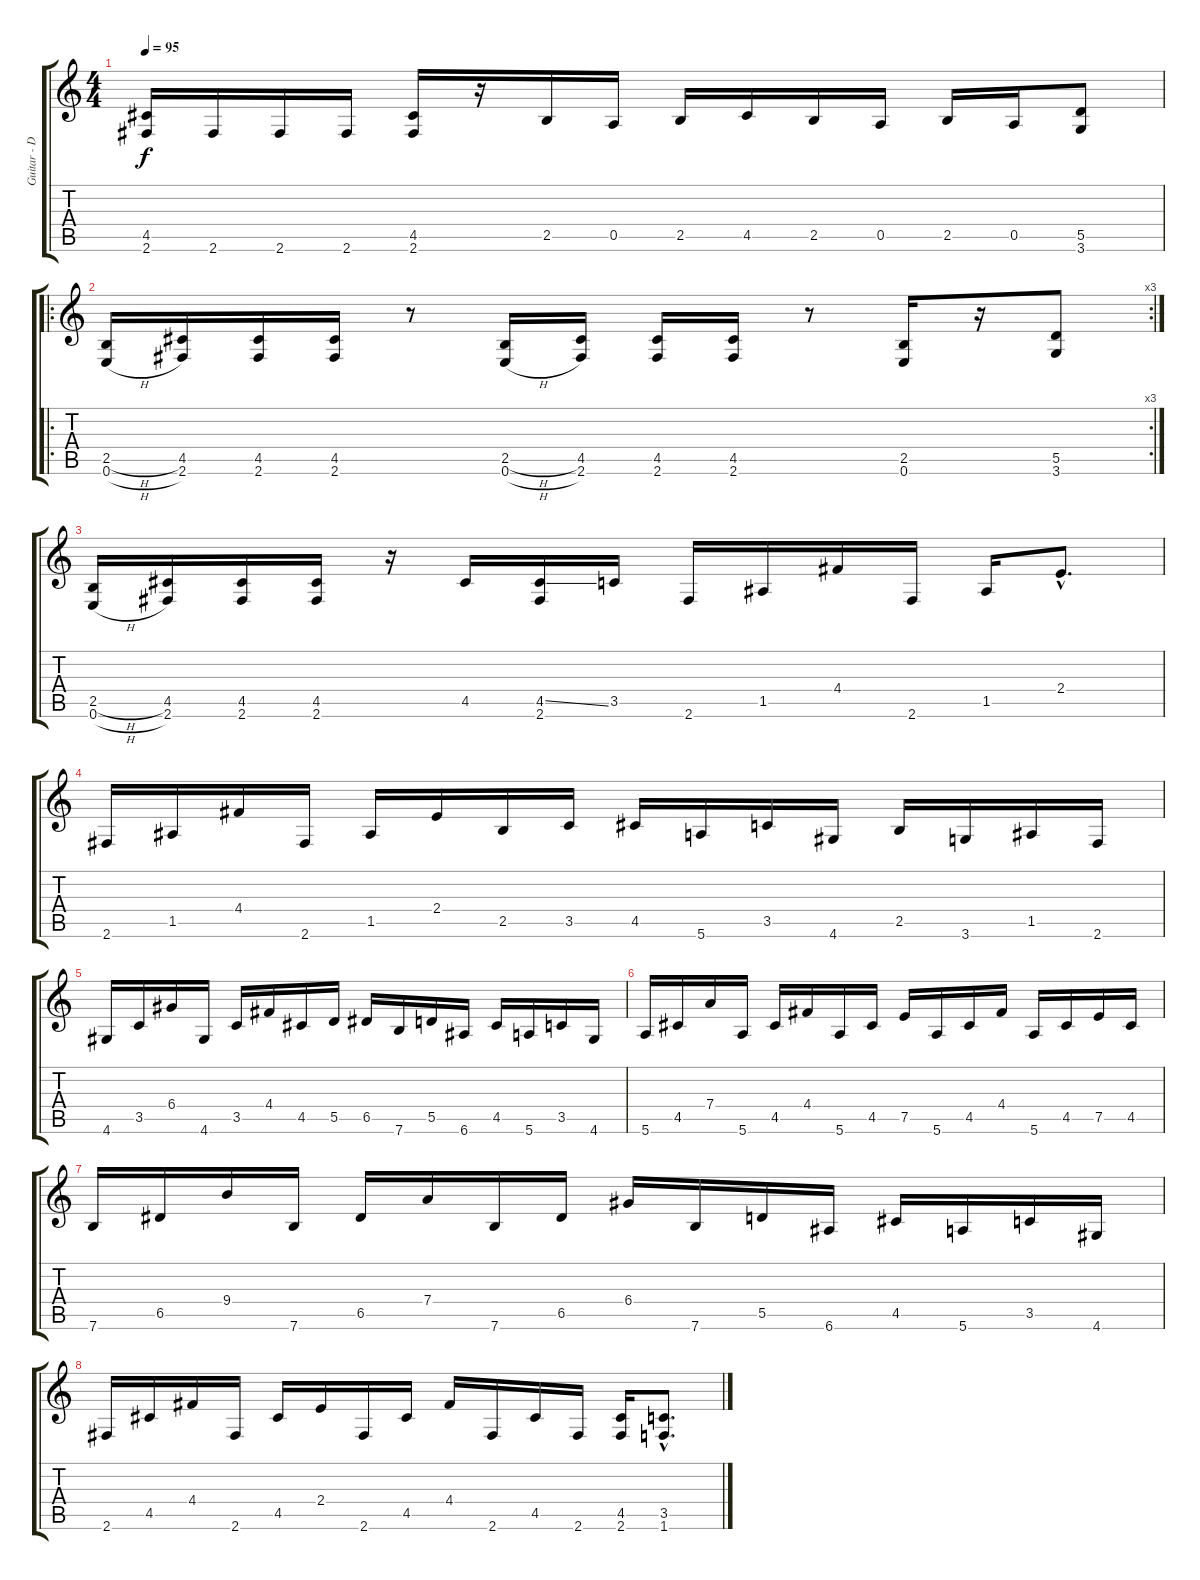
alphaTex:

\track ("Guitar - Dave Mustaine" "Guitar - D") {instrument distortionguitar}
\staff {score tabs}
\tuning (E4 B3 G3 D3 A2 E2) {hide}
\ts (4 4)
\tempo 95
\clef g2
\ks c
(4.5 2.6).16{dy f} 2.6.16 2.6.16 2.6.16 (4.5 2.6).16 r.16 2.5.16 0.5.16 2.5.16 4.5.16 2.5.16 0.5.16 2.5.16 0.5.16 (5.5 3.6).8 |
\ro
\rc 3
(2.5{h} 0.6{h}).16 (4.5 2.6).16 (4.5 2.6).16 (4.5 2.6).16 r.8 (2.5{h} 0.6{h}).16 (4.5 2.6).16 (4.5 2.6).16 (4.5 2.6).16 r.8 (2.5 0.6).16 r.16 (5.5 3.6).8 |
(2.5{h} 0.6{h}).16 (4.5 2.6).16 (4.5 2.6).16 (4.5 2.6).16 r.16 4.5.16 (4.5{ss} 2.6).16 3.5.16 2.6.16 1.5.16 4.4.16 2.6.16 1.5.16 2.4{hac}.8{d} |
2.6.16 1.5.16 4.4.16 2.6.16 1.5.16 2.4.16 2.5.16 3.5.16 4.5.16 5.6.16 3.5.16 4.6.16 2.5.16 3.6.16 1.5.16 2.6.16 |
4.6.16 3.5.16 6.4.16 4.6.16 3.5.16 4.4.16 4.5.16 5.5.16 6.5.16 7.6.16 5.5.16 6.6.16 4.5.16 5.6.16 3.5.16 4.6.16 |
5.6.16 4.5.16 7.4.16 5.6.16 4.5.16 4.4.16 5.6.16 4.5.16 7.5.16 5.6.16 4.5.16 4.4.16 5.6.16 4.5.16 7.5.16 4.5.16 |
7.6.16 6.5.16 9.4.16 7.6.16 6.5.16 7.4.16 7.6.16 6.5.16 6.4.16 7.6.16 5.5.16 6.6.16 4.5.16 5.6.16 3.5.16 4.6.16 |
2.6.16 4.5.16 4.4.16 2.6.16 4.5.16 2.4.16 2.6.16 4.5.16 4.4.16 2.6.16 4.5.16 2.6.16 (4.5 2.6).16 (3.5{hac} 1.6{hac}).8{d}
